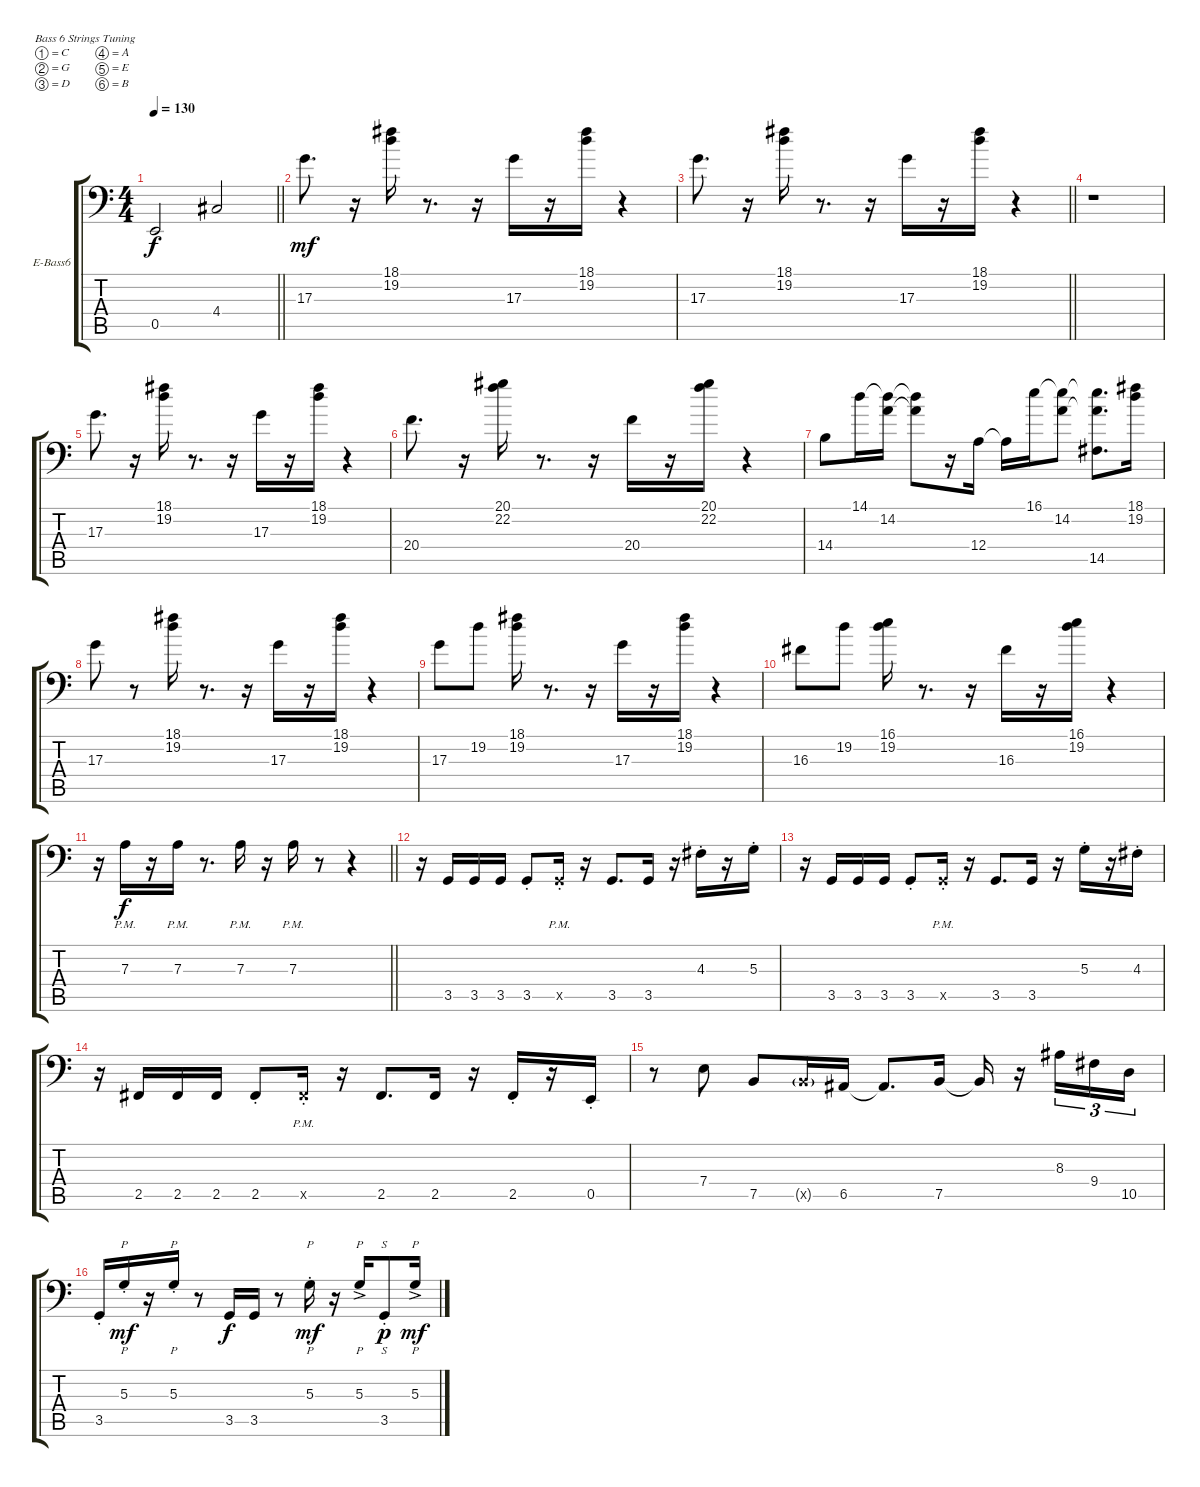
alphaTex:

\defaultSystemsLayout 4
\bracketExtendMode groupsimilarinstruments
\firstSystemTrackNameOrientation horizontal
\otherSystemsTrackNameOrientation horizontal
\track ("6 strings Bass" "E-Bass6") {instrument electricbassfinger}
\staff {score tabs}
\tuning (C3 G2 D2 A1 E1 B0)
\ts (4 4)
\tempo 130
\clef f4
\barLineRight lightlight
\ks c
0.5{t}.2{dy f} 4.4.2 |
17.3.8{d dy mf} r.16 (18.1 19.2).16 r.8{d} r.16 17.3.16 r.16 (18.1 19.2).16 r.4 |
\barLineRight lightlight
17.3.8{d} r.16 (18.1 19.2).16 r.8{d} r.16 17.3.16 r.16 (18.1 19.2).16 r.4 |
\scale
0.511052 r.1 |
\scale
0.489186 17.3.8{d} r.16 (18.1 19.2).16 r.8{d} r.16 17.3.16 r.16 (18.1 19.2).16 r.4 |
\scale
0.509926 20.4.8{d} r.16 (20.1 22.2).16 r.8{d} r.16 20.4.16 r.16 (20.1 22.2).16 r.4 |
\scale
0.486941 14.4.8 14.1.16 (14.2 14.1{t}).16 (14.2{t} 14.1{t}).8 r.16 12.4.16 12.4{t}.16 16.1.16 (14.2 16.1{t}).8 (14.5 16.1{t} 14.2{t}).8{d} (18.1 19.2).16 |
17.3.8 r.8 (18.1 19.2).16 r.8{d} r.16 17.3.16 r.16 (18.1 19.2).16 r.4 |
17.3.8 19.2.8 (18.1 19.2).16 r.8{d} r.16 17.3.16 r.16 (18.1 19.2).16 r.4 |
16.3.8 19.2.8 (16.1 19.2).16 r.8{d} r.16 16.3.16 r.16 (16.1 19.2).16 r.4 |
\barLineRight lightlight
r.16 7.3{pm}.16{dy f} r.16 7.3{pm}.16 r.8{d} 7.3{pm}.16 r.16 7.3{pm}.16 r.8 r.4 |
r.16 3.5.16 3.5.16 3.5.16 3.5{st}.8 3.5{pm st x}.16 r.16 3.5.8{d} 3.5.16 r.16 4.3{st}.16 r.16 5.3{st}.16 |
r.16 3.5.16 3.5.16 3.5.16 3.5{st}.8 3.5{pm st x}.16 r.16 3.5.8{d} 3.5.16 r.16 5.3{st}.16 r.16 4.3{st}.16 |
r.16 2.5.16 2.5.16 2.5.16 2.5{st}.8 2.5{pm st x}.16 r.16 2.5.8{d} 2.5.16 r.16 2.5{st}.16 r.16 0.5{st}.16 |
r.8 7.4.8 7.5.8 7.5{g x}.16 6.5.16 6.5{t}.8{d} 7.5.16 7.5{t}.16 r.16 8.3.16{tu (3 2)} 9.4.16{tu (3 2)} 10.5.16{tu (3 2)} |
3.5{st}.16 5.3{st}.16{p dy mf} r.16 5.3{st}.16{p} r.8 3.5.16{dy f} 3.5.16 r.8 5.3{st}.16{p dy mf} r.16 5.3{ac}.16{p} 3.5{st}.8{s dy p} 5.3{ac}.16{p dy mf}
